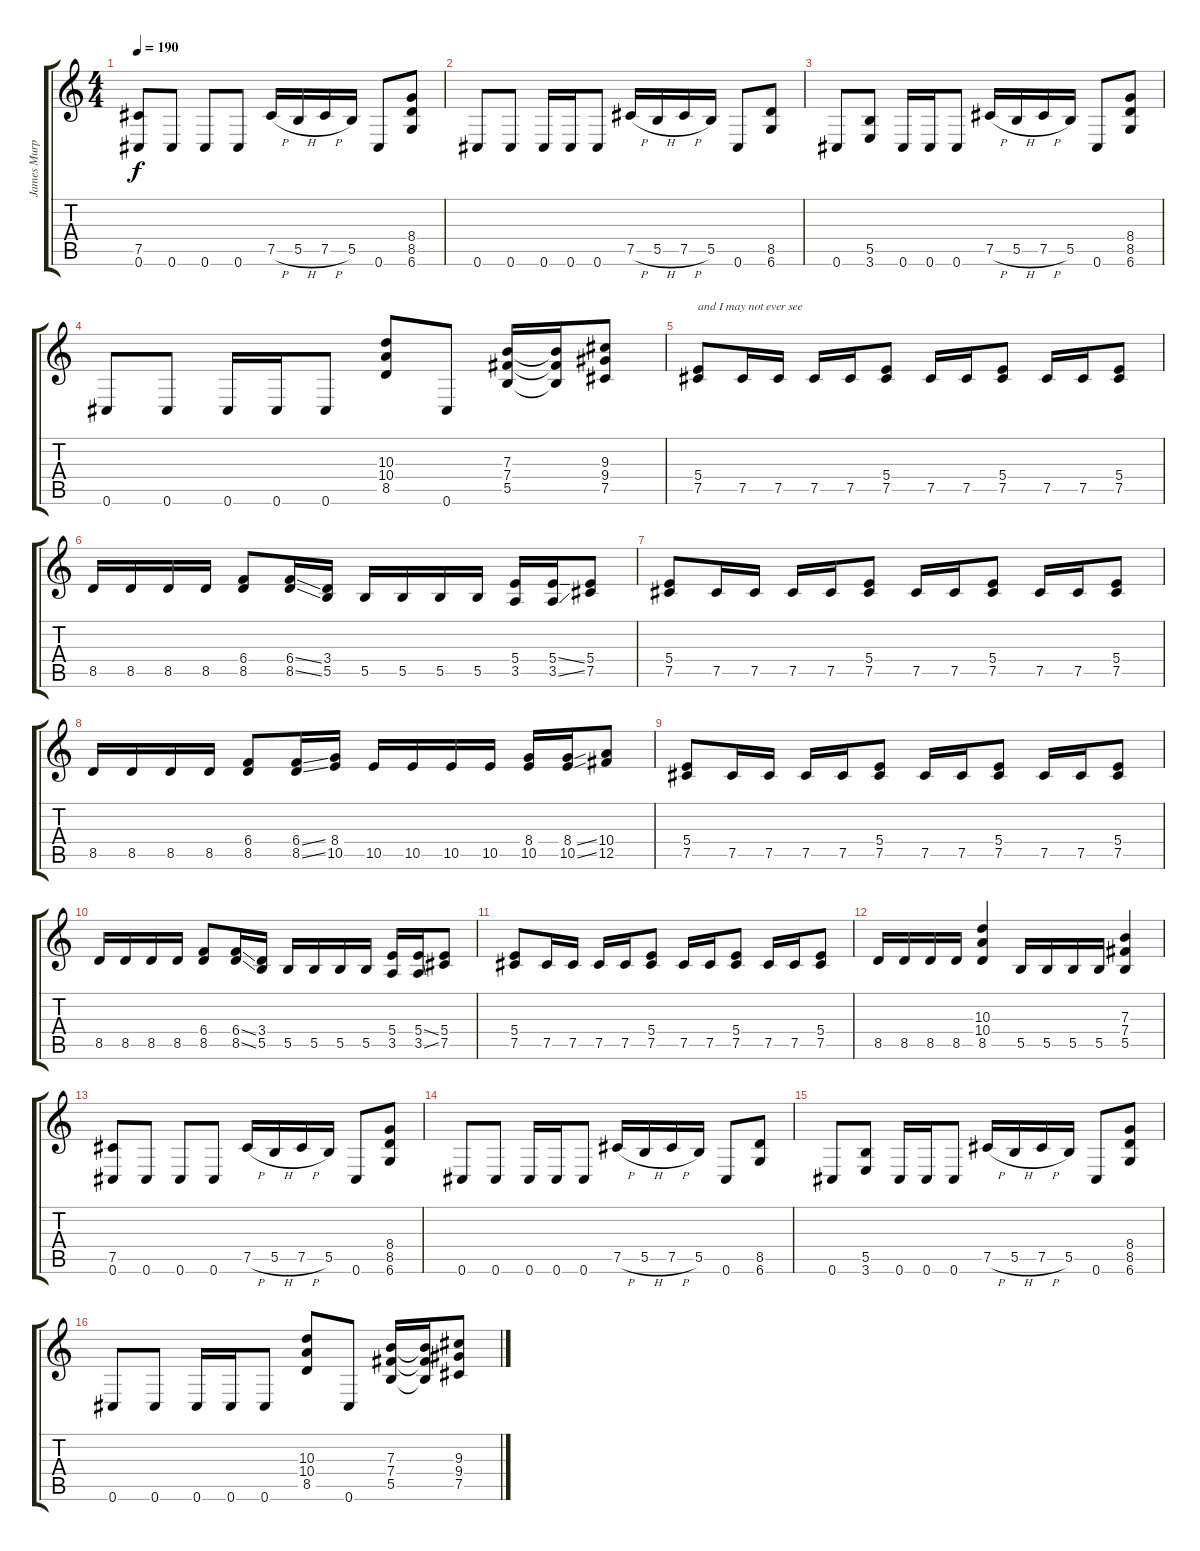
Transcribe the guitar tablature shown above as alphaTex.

\track ("James Murphy" "James Murp") {instrument distortionguitar}
\staff {score tabs}
\tuning (Db4 Ab3 E3 B2 Gb2 Db2) {hide}
\ts (4 4)
\tempo 190
\clef g2
\ks c
(7.5 0.6).8{dy f} 0.6.8 0.6.8 0.6.8 7.5{h}.16 5.5{h}.16 7.5{h}.16 5.5.16 0.6.8 (8.4 8.5 6.6).8 |
0.6.8 0.6.8 0.6.16 0.6.16 0.6.8 7.5{h}.16 5.5{h}.16 7.5{h}.16 5.5.16 0.6.8 (8.5 6.6).8 |
0.6.8 (5.5 3.6).8 0.6.16 0.6.16 0.6.8 7.5{h}.16 5.5{h}.16 7.5{h}.16 5.5.16 0.6.8 (8.4 8.5 6.6).8 |
0.6.8 0.6.8 0.6.16 0.6.16 0.6.8 (10.3 10.4 8.5).8 0.6.8 (7.3 7.4 5.5).16 (7.3{t} 7.4{t} 5.5{t}).16 (9.3 9.4 7.5).8 |
(5.4 7.5).8{txt "and I may not ever see"} 7.5.16 7.5.16 7.5.16 7.5.16 (5.4 7.5).8 7.5.16 7.5.16 (5.4 7.5).8 7.5.16 7.5.16 (5.4 7.5).8 |
8.5.16 8.5.16 8.5.16 8.5.16 (6.4 8.5).8 (6.4{ss} 8.5{ss}).16 (3.4 5.5).16 5.5.16 5.5.16 5.5.16 5.5.16 (5.4 3.5).16 (5.4{ss} 3.5{ss}).16 (5.4 7.5).8 |
(5.4 7.5).8 7.5.16 7.5.16 7.5.16 7.5.16 (5.4 7.5).8 7.5.16 7.5.16 (5.4 7.5).8 7.5.16 7.5.16 (5.4 7.5).8 |
8.5.16 8.5.16 8.5.16 8.5.16 (6.4 8.5).8 (6.4{ss} 8.5{ss}).16 (8.4 10.5).16 10.5.16 10.5.16 10.5.16 10.5.16 (8.4 10.5).16 (8.4{ss} 10.5{ss}).16 (10.4 12.5).8 |
(5.4 7.5).8 7.5.16 7.5.16 7.5.16 7.5.16 (5.4 7.5).8 7.5.16 7.5.16 (5.4 7.5).8 7.5.16 7.5.16 (5.4 7.5).8 |
8.5.16 8.5.16 8.5.16 8.5.16 (6.4 8.5).8 (6.4{ss} 8.5{ss}).16 (3.4 5.5).16 5.5.16 5.5.16 5.5.16 5.5.16 (5.4 3.5).16 (5.4{ss} 3.5{ss}).16 (5.4 7.5).8 |
(5.4 7.5).8 7.5.16 7.5.16 7.5.16 7.5.16 (5.4 7.5).8 7.5.16 7.5.16 (5.4 7.5).8 7.5.16 7.5.16 (5.4 7.5).8 |
8.5.16 8.5.16 8.5.16 8.5.16 (10.3 10.4 8.5).4 5.5.16 5.5.16 5.5.16 5.5.16 (7.3 7.4 5.5).4 |
(7.5 0.6).8 0.6.8 0.6.8 0.6.8 7.5{h}.16 5.5{h}.16 7.5{h}.16 5.5.16 0.6.8 (8.4 8.5 6.6).8 |
0.6.8 0.6.8 0.6.16 0.6.16 0.6.8 7.5{h}.16 5.5{h}.16 7.5{h}.16 5.5.16 0.6.8 (8.5 6.6).8 |
0.6.8 (5.5 3.6).8 0.6.16 0.6.16 0.6.8 7.5{h}.16 5.5{h}.16 7.5{h}.16 5.5.16 0.6.8 (8.4 8.5 6.6).8 |
0.6.8 0.6.8 0.6.16 0.6.16 0.6.8 (10.3 10.4 8.5).8 0.6.8 (7.3 7.4 5.5).16 (7.3{t} 7.4{t} 5.5{t}).16 (9.3 9.4 7.5).8
